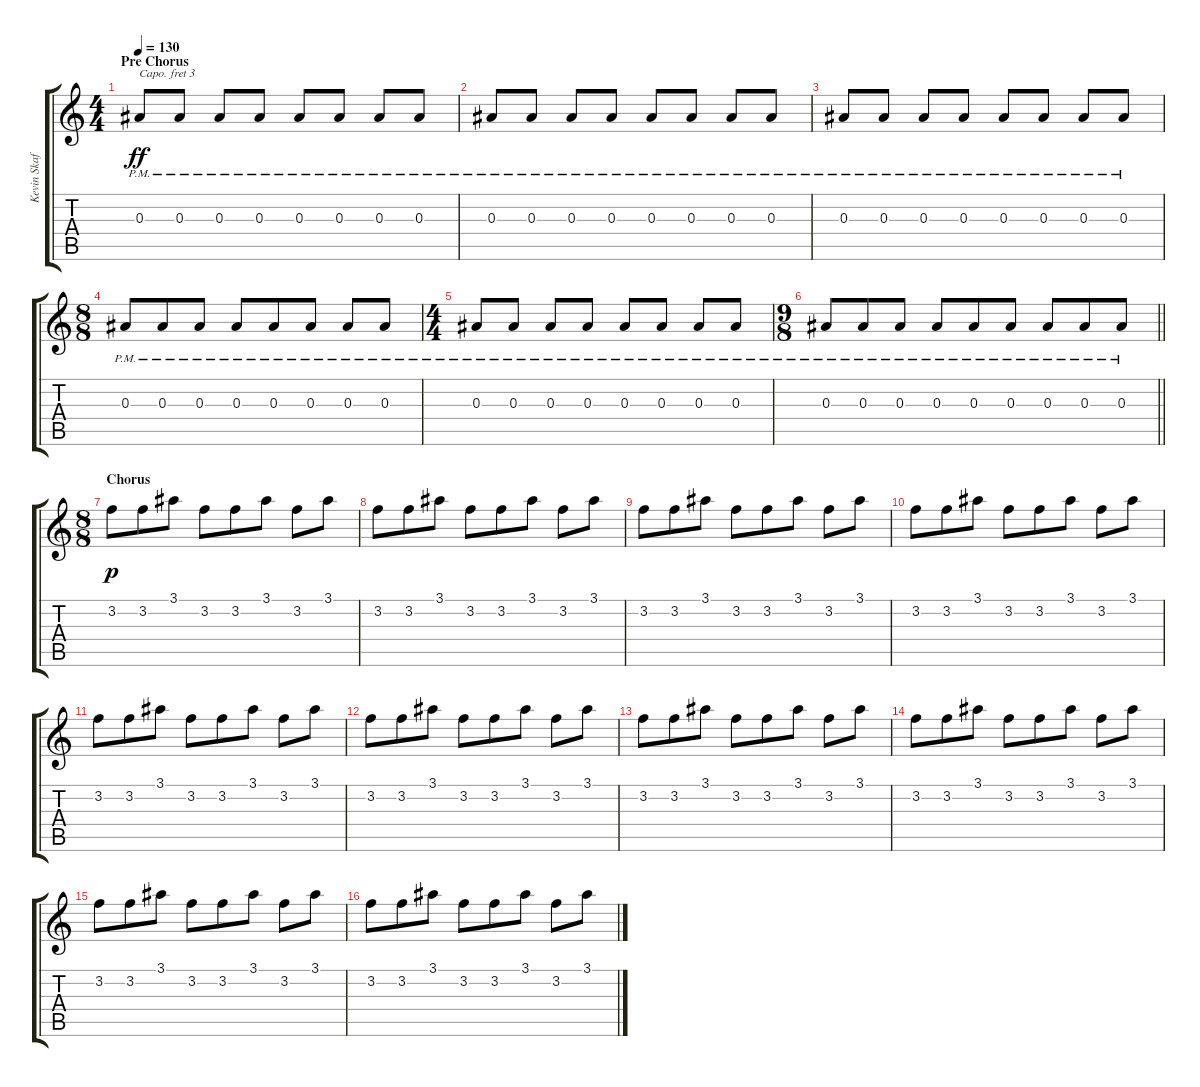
\track ("Kevin Skaff Acoustic" "Kevin Skaf") {instrument acousticguitarsteel}
\staff {score tabs}
\capo 3
\tuning (E4 B3 G3 D3 A2 E2) {hide}
\ts (4 4)
\section ("" "Pre Chorus")
\tempo 130
\clef g2
\ks c
0.3{pm}.8{dy ff} 0.3{pm}.8 0.3{pm}.8 0.3{pm}.8 0.3{pm}.8 0.3{pm}.8 0.3{pm}.8 0.3{pm}.8 |
0.3{pm}.8 0.3{pm}.8 0.3{pm}.8 0.3{pm}.8 0.3{pm}.8 0.3{pm}.8 0.3{pm}.8 0.3{pm}.8 |
0.3{pm}.8 0.3{pm}.8 0.3{pm}.8 0.3{pm}.8 0.3{pm}.8 0.3{pm}.8 0.3{pm}.8 0.3{pm}.8 |
\ts (8 8)
0.3{pm}.8 0.3{pm}.8 0.3{pm}.8 0.3{pm}.8 0.3{pm}.8 0.3{pm}.8 0.3{pm}.8 0.3{pm}.8 |
\ts (4 4)
0.3{pm}.8 0.3{pm}.8 0.3{pm}.8 0.3{pm}.8 0.3{pm}.8 0.3{pm}.8 0.3{pm}.8 0.3{pm}.8 |
\ts (9 8)
\barLineRight lightlight
0.3{pm}.8 0.3{pm}.8 0.3{pm}.8 0.3{pm}.8 0.3{pm}.8 0.3{pm}.8 0.3{pm}.8 0.3{pm}.8 0.3{pm}.8 |
\ts (8 8)
\section ("" "Chorus")
3.2.8{dy p} 3.2.8 3.1.8 3.2.8 3.2.8 3.1.8 3.2.8 3.1.8 |
3.2.8 3.2.8 3.1.8 3.2.8 3.2.8 3.1.8 3.2.8 3.1.8 |
3.2.8 3.2.8 3.1.8 3.2.8 3.2.8 3.1.8 3.2.8 3.1.8 |
3.2.8 3.2.8 3.1.8 3.2.8 3.2.8 3.1.8 3.2.8 3.1.8 |
3.2.8 3.2.8 3.1.8 3.2.8 3.2.8 3.1.8 3.2.8 3.1.8 |
3.2.8 3.2.8 3.1.8 3.2.8 3.2.8 3.1.8 3.2.8 3.1.8 |
3.2.8 3.2.8 3.1.8 3.2.8 3.2.8 3.1.8 3.2.8 3.1.8 |
3.2.8 3.2.8 3.1.8 3.2.8 3.2.8 3.1.8 3.2.8 3.1.8 |
3.2.8 3.2.8 3.1.8 3.2.8 3.2.8 3.1.8 3.2.8 3.1.8 |
3.2.8 3.2.8 3.1.8 3.2.8 3.2.8 3.1.8 3.2.8 3.1.8
